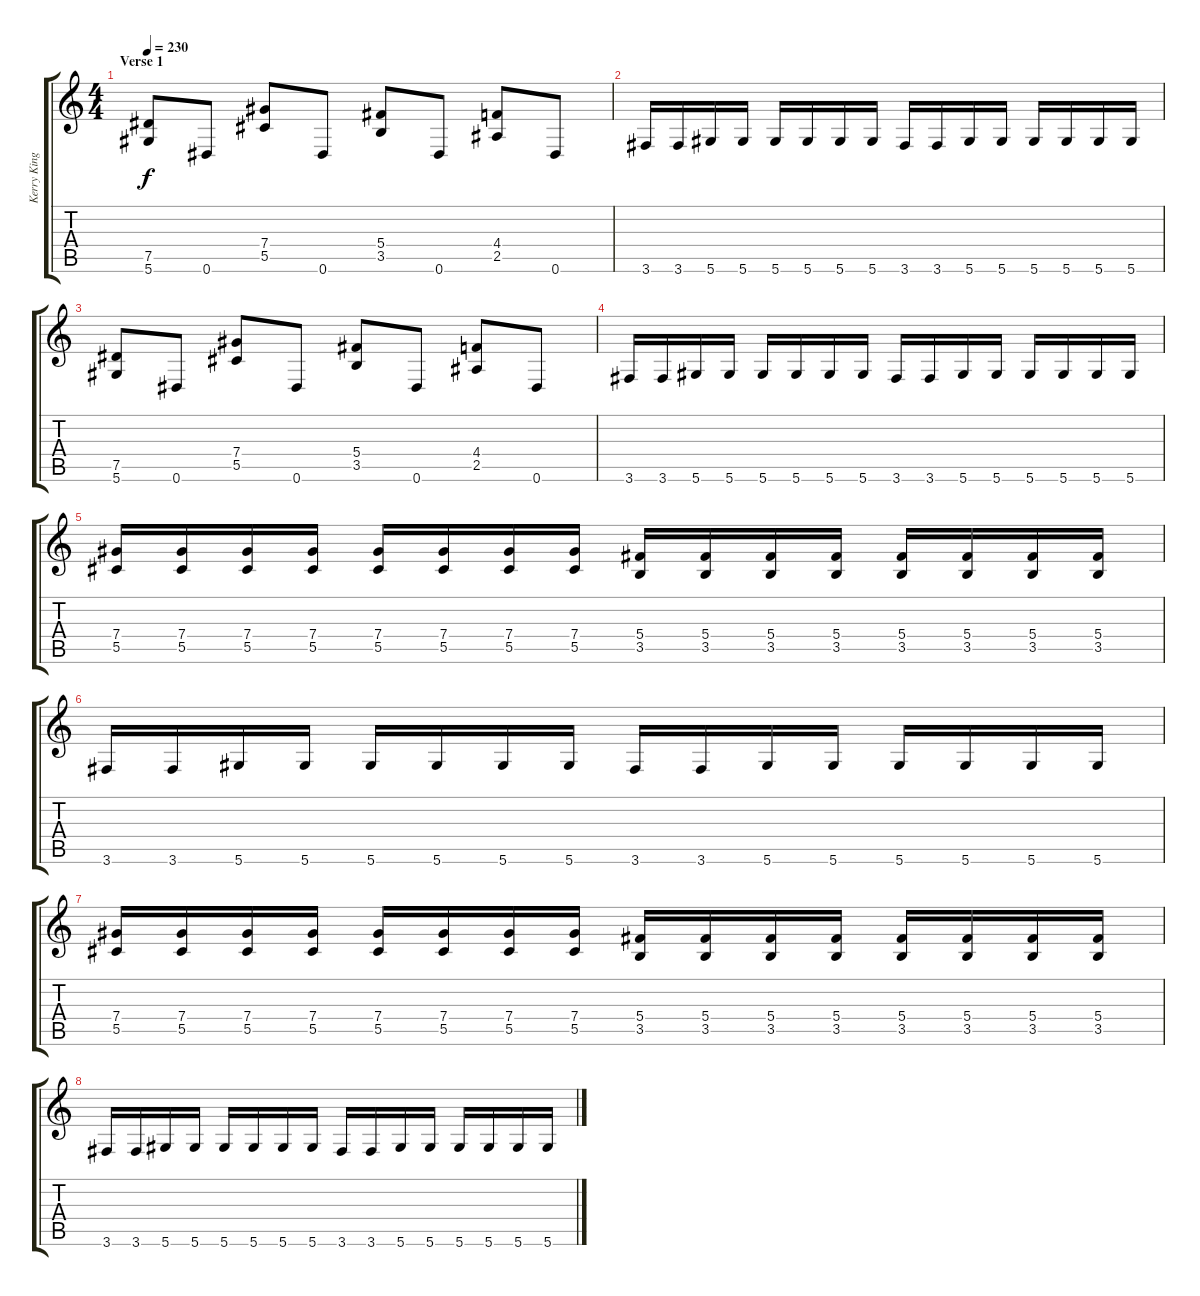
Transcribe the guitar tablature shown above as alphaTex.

\track ("Kerry King" "Kerry King") {instrument distortionguitar}
\staff {score tabs}
\tuning (Eb4 Bb3 Gb3 Db3 Ab2 Eb2) {hide}
\ts (4 4)
\section ("" "Verse 1")
\tempo 230
\clef g2
\ks c
(7.5 5.6).8{dy f instrument distortionguitar} 0.6.8 (7.4 5.5).8 0.6.8 (5.4 3.5).8 0.6.8 (4.4 2.5).8 0.6.8 |
3.6.16 3.6.16 5.6.16 5.6.16 5.6.16 5.6.16 5.6.16 5.6.16 3.6.16 3.6.16 5.6.16 5.6.16 5.6.16 5.6.16 5.6.16 5.6.16 |
(7.5 5.6).8 0.6.8 (7.4 5.5).8 0.6.8 (5.4 3.5).8 0.6.8 (4.4 2.5).8 0.6.8 |
3.6.16 3.6.16 5.6.16 5.6.16 5.6.16 5.6.16 5.6.16 5.6.16 3.6.16 3.6.16 5.6.16 5.6.16 5.6.16 5.6.16 5.6.16 5.6.16 |
(7.4 5.5).16 (7.4 5.5).16 (7.4 5.5).16 (7.4 5.5).16 (7.4 5.5).16 (7.4 5.5).16 (7.4 5.5).16 (7.4 5.5).16 (5.4 3.5).16 (5.4 3.5).16 (5.4 3.5).16 (5.4 3.5).16 (5.4 3.5).16 (5.4 3.5).16 (5.4 3.5).16 (5.4 3.5).16 |
3.6.16 3.6.16 5.6.16 5.6.16 5.6.16 5.6.16 5.6.16 5.6.16 3.6.16 3.6.16 5.6.16 5.6.16 5.6.16 5.6.16 5.6.16 5.6.16 |
(7.4 5.5).16 (7.4 5.5).16 (7.4 5.5).16 (7.4 5.5).16 (7.4 5.5).16 (7.4 5.5).16 (7.4 5.5).16 (7.4 5.5).16 (5.4 3.5).16 (5.4 3.5).16 (5.4 3.5).16 (5.4 3.5).16 (5.4 3.5).16 (5.4 3.5).16 (5.4 3.5).16 (5.4 3.5).16 |
3.6.16 3.6.16 5.6.16 5.6.16 5.6.16 5.6.16 5.6.16 5.6.16 3.6.16 3.6.16 5.6.16 5.6.16 5.6.16 5.6.16 5.6.16 5.6.16
